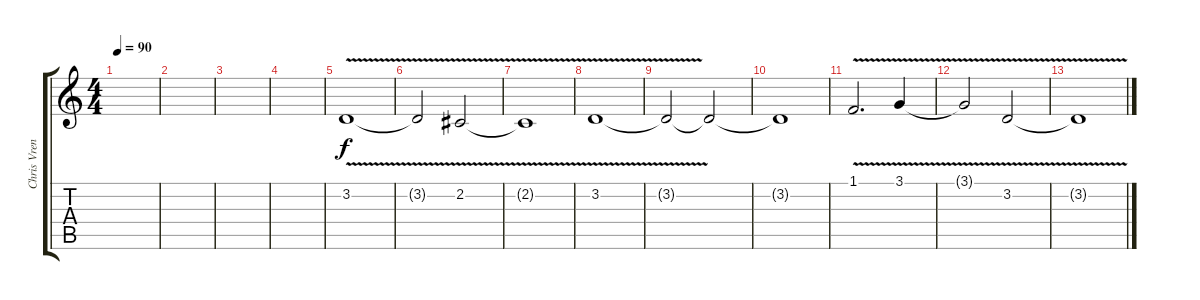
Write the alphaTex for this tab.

\track ("Chris Vrenna" "Chris Vren") {instrument pad2warm}
\staff {score tabs}
\tuning (E4 B3 G3 D3 A2 D2) {hide}
\ts (4 4)
\tempo 90
\clef g2
\ks c
|
|
|
|
3.2{v}.1{dy f} |
3.2{t}.2 2.2{v}.2 |
2.2{t}.1 |
3.2{v}.1 |
3.2{t}.2 3.2{t}.2 |
3.2{t}.1 |
1.1{v}.2{d} 3.1{v}.4 |
3.1{t}.2 3.2{v}.2 |
3.2{t}.1
